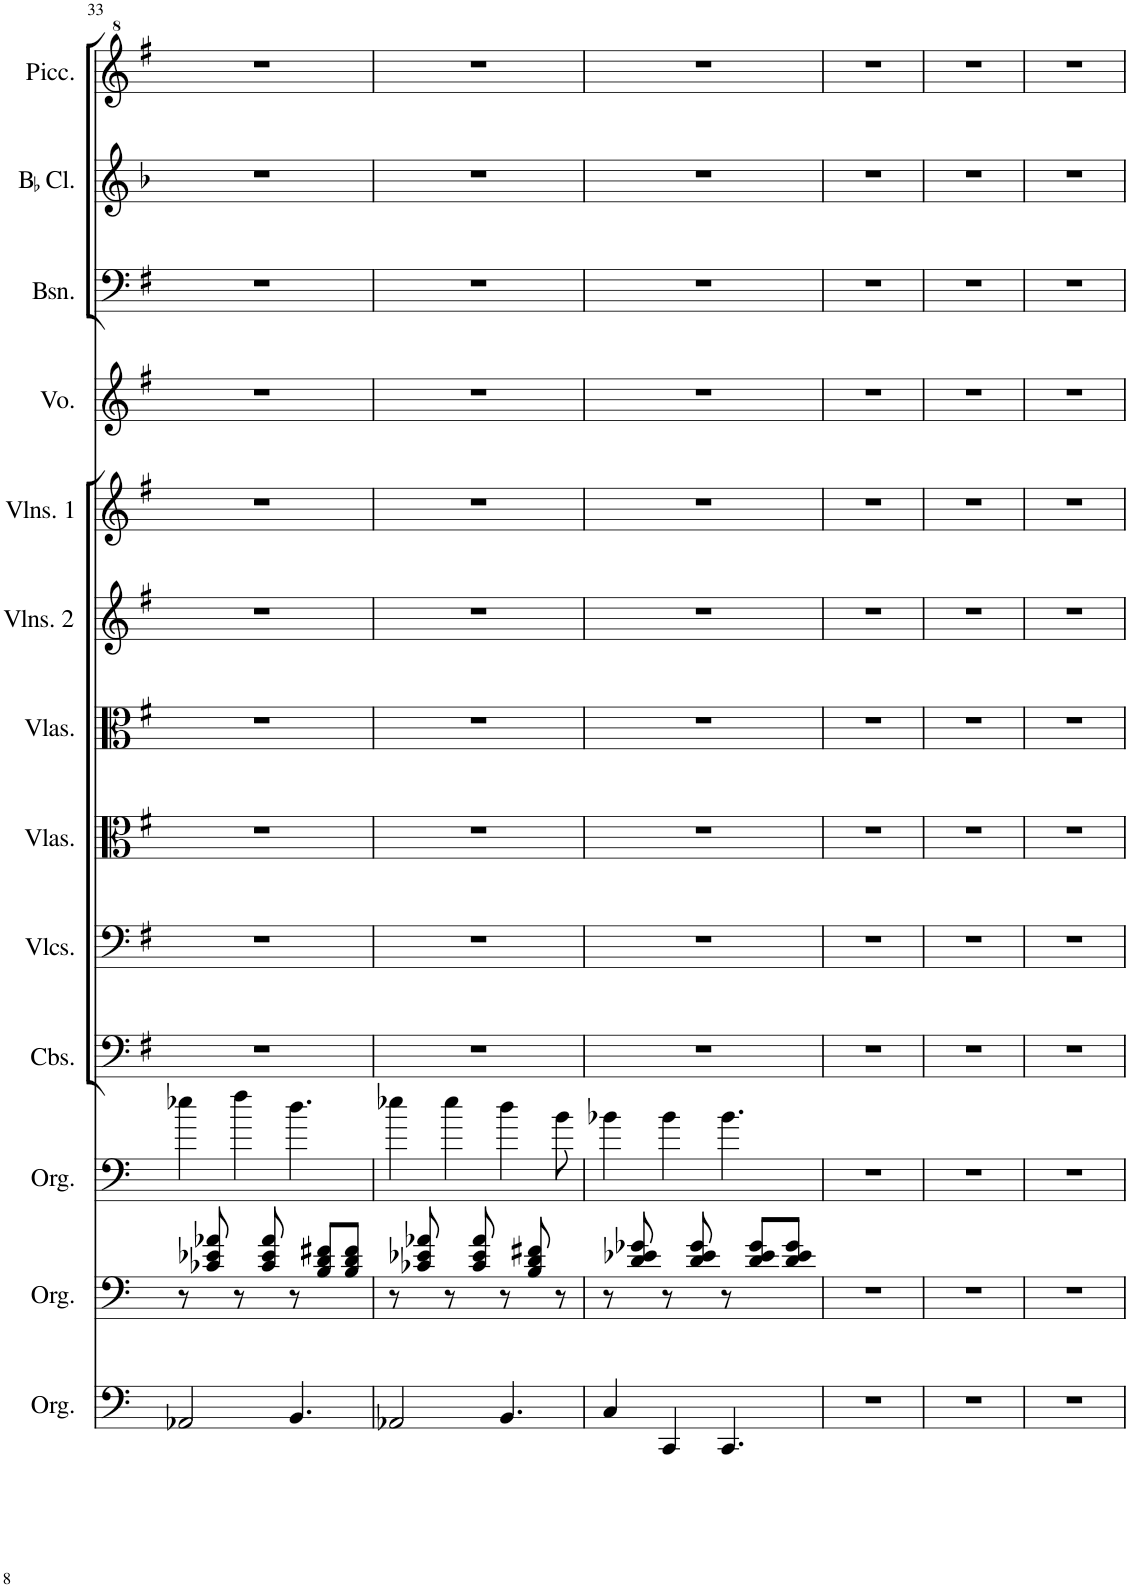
**kern	**kern	**kern	**kern	**kern	**kern	**kern	**kern	**kern	**kern	**kern	**kern	**kern
*part13	*part12	*part11	*part10	*part9	*part8	*part7	*part6	*part5	*part4	*part3	*part2	*part1
*staff13	*staff12	*staff11	*staff10	*staff9	*staff8	*staff7	*staff6	*staff5	*staff4	*staff3	*staff2	*staff1
*I"Organ	*I"Organ	*I"Organ	*I"Contrabasses	*I"Violoncellos	*I"Violas	*I"Violas	*I"Violins 2	*I"Violins 1	*I"Voice	*I"Bassoon	*I"BaccidentalFlat Clarinet	*I"Piccolo
*I'Org.	*I'Org.	*I'Org.	*I'Cbs.	*I'Vlcs.	*I'Vlas.	*I'Vlas.	*I'Vlns. 2	*I'Vlns. 1	*I'Vo.	*I'Bsn.	*I'BaccidentalFlat Cl.	*I'Picc.
!!LO:PB:g=z
*clefF4	*clefF4	*clefF4	*clefF4	*clefF4	*clefC3	*clefC3	*clefG2	*clefG2	*clefG2	*clefF4	*clefG2	*clefG^2
*	*	*	*	*	*	*	*	*	*	*	*ITrd1c2	*ITrd-7c-12
*k[]	*k[]	*k[]	*k[f#]	*k[f#]	*k[f#]	*k[f#]	*k[f#]	*k[f#]	*k[f#]	*k[f#]	*k[b-]	*k[f#]
*M7/8	*M7/8	*M7/8	*M7/8	*M7/8	*M7/8	*M7/8	*M7/8	*M7/8	*M7/8	*M7/8	*M7/8	*M7/8
=33	=33	=33	=33	=33	=33	=33	=33	=33	=33	=33	=33	=33
2AA-X/	8r	4ee-X\	2..r	2..r	2..r	2..r	2..r	2..r	2..r	2..r	2..r	2..r
.	8c-X/ 8e-X/ 8a-X/	.	.	.	.	.	.	.	.	.	.	.
.	8r	4ff\	.	.	.	.	.	.	.	.	.	.
.	8c-/ 8e-/ 8a-/	.	.	.	.	.	.	.	.	.	.	.
4.BB/	8r	4.dd\	.	.	.	.	.	.	.	.	.	.
.	8B/ 8d/ 8f#X/L	.	.	.	.	.	.	.	.	.	.	.
.	8B/ 8d/ 8f#/J	.	.	.	.	.	.	.	.	.	.	.
=34	=34	=34	=34	=34	=34	=34	=34	=34	=34	=34	=34	=34
2AA-X/	8r	4ee-X\	2..r	2..r	2..r	2..r	2..r	2..r	2..r	2..r	2..r	2..r
.	8c-X/ 8e-X/ 8a-X/	.	.	.	.	.	.	.	.	.	.	.
.	8r	4ee-\	.	.	.	.	.	.	.	.	.	.
.	8c-/ 8e-/ 8a-/	.	.	.	.	.	.	.	.	.	.	.
4.BB/	8r	4dd\	.	.	.	.	.	.	.	.	.	.
.	8B/ 8d/ 8f#X/	.	.	.	.	.	.	.	.	.	.	.
.	8r	8b\	.	.	.	.	.	.	.	.	.	.
=35	=35	=35	=35	=35	=35	=35	=35	=35	=35	=35	=35	=35
4C/	8r	4b-X\	2..r	2..r	2..r	2..r	2..r	2..r	2..r	2..r	2..r	2..r
.	8d/ 8e-X/ 8g-X/	.	.	.	.	.	.	.	.	.	.	.
4CC/	8r	4b-\	.	.	.	.	.	.	.	.	.	.
.	8d/ 8e-/ 8g-/	.	.	.	.	.	.	.	.	.	.	.
4.CC/	8r	4.b-\	.	.	.	.	.	.	.	.	.	.
.	8d/ 8e-/ 8g-/L	.	.	.	.	.	.	.	.	.	.	.
.	8d/ 8e-/ 8g-/J	.	.	.	.	.	.	.	.	.	.	.
=36	=36	=36	=36	=36	=36	=36	=36	=36	=36	=36	=36	=36
2..r	2..r	2..r	2..r	2..r	2..r	2..r	2..r	2..r	2..r	2..r	2..r	2..r
=37	=37	=37	=37	=37	=37	=37	=37	=37	=37	=37	=37	=37
2..r	2..r	2..r	2..r	2..r	2..r	2..r	2..r	2..r	2..r	2..r	2..r	2..r
=38	=38	=38	=38	=38	=38	=38	=38	=38	=38	=38	=38	=38
2..r	2..r	2..r	2..r	2..r	2..r	2..r	2..r	2..r	2..r	2..r	2..r	2..r
=	=	=	=	=	=	=	=	=	=	=	=	=
*-	*-	*-	*-	*-	*-	*-	*-	*-	*-	*-	*-	*-
